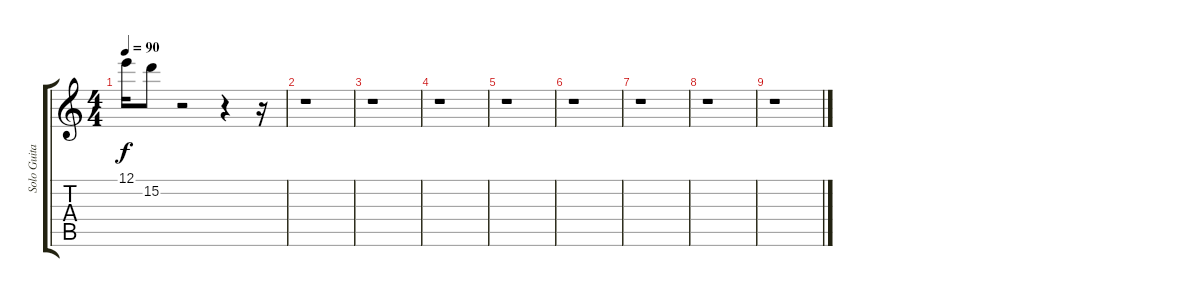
\track ("Solo Guitar (overdub)" "Solo Guita") {instrument overdrivenguitar}
\staff {score tabs}
\tuning (E4 B3 G3 D3 A2 E2) {hide}
\ts (4 4)
\tempo 90
\clef g2
\ks c
12.1{t}.16{dy f} 15.2.8 r.2 r.4 r.16 |
r.1 |
r.1 |
r.1 |
r.1 |
r.1 |
r.1 |
r.1 |
r.1
